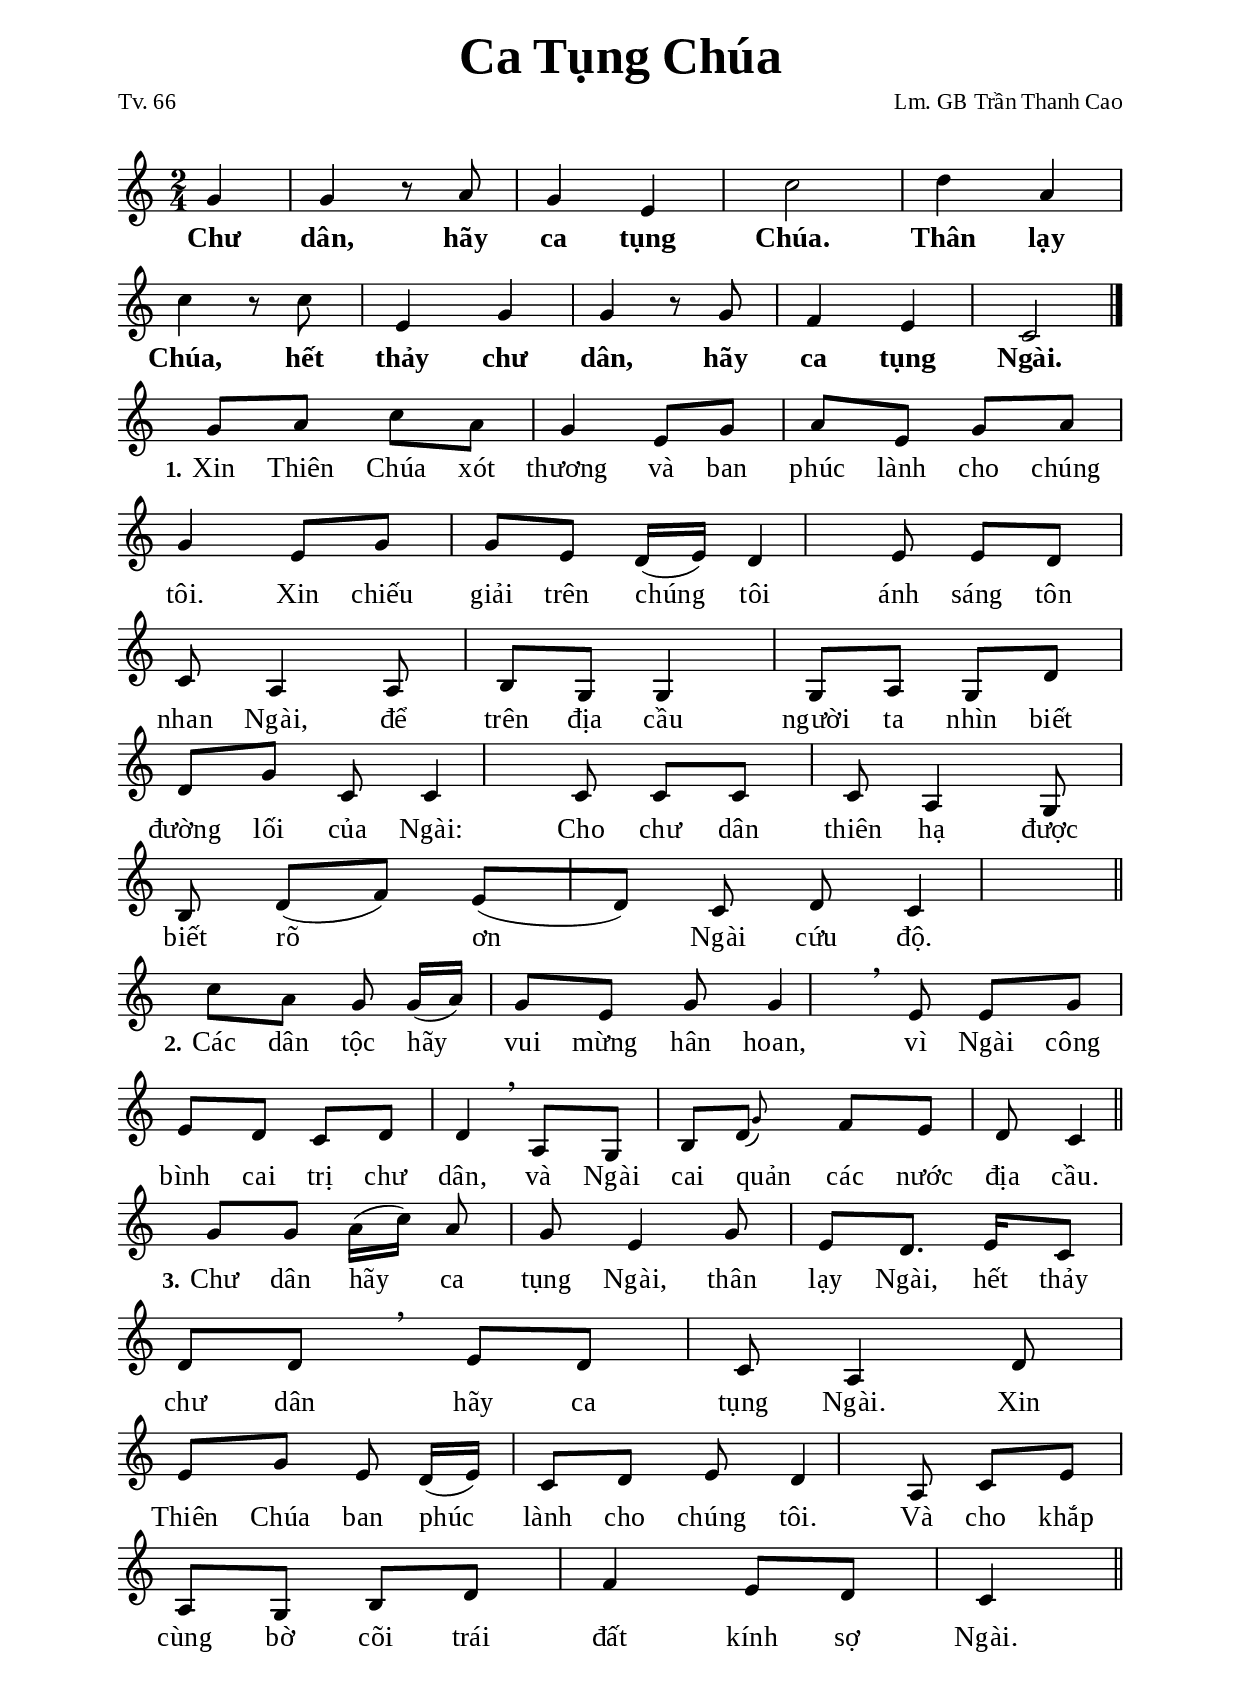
% Cài đặt chung
\version "2.22.1"
\include "english.ly"

\header {
  title = \markup { \fontsize #3 "Ca Tụng Chúa" }
  poet = "Tv. 66"
  composer = "Lm. GB Trần Thanh Cao"
  arranger = " "
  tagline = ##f
}

\paper {
  #(set-paper-size "a4")
  top-margin = 10\mm
  bottom-margin = 10\mm
  left-margin = 20\mm
  right-margin = 20\mm
  indent = #0
  #(define fonts
    (make-pango-font-tree
      "Liberation Serif"
      "Liberation Serif"
      "Liberation Serif"
      (/ 20 20)))
  page-count = #1
  system-system-spacing = #'((basic-distance . 13))
  score-system-spacing = #'((basic-distance . 13))
}

% Nhạc điệp khúc
nhacDiepKhuc= \relative c'' {
  \partial 4 g4 |
  g r8 a |
  g4 e |
  c'2 |
  d4 a |
  c4 r8 c |
  e,4 g |
  g r8 g |
  f4 e |
  c2 \bar "|."
}

% Nhạc phiên khúc
nhacPhienKhucMot = \relative c'' {
  g8 a c a g4 e8 g a e g a g4
  e8 g g e d16 ([e]) d4
  e8 e d c a4
  a8 b g g4 g8 a g d' d g c, c4
  c8 c c c a4 g8 b d ([f]) e ([d]) c d c4 \bar "||"
}


nhacPhienKhucHai = \relative c'' {
  #(define afterGraceFraction (cons 1 4))
  c8 a g g16 ([a]) g8 e g g4 \breathe
  e8 e g e d c d d4 \breathe
  a8 g b
  \afterGrace d8 (\tweak font-size #-4 g)
  f e d c4 \bar "||"
}

nhacPhienKhucBa = \relative c'' {
  g8 g a16 ([c]) a8 g e4
  g8 e d8. e16 c8 d d \breathe
  e8 d c a4 d8 e g e d16 ([e]) c8 d e d4
  a8 c e a, g b d f4 e8 d c4 \bar "||"
}

% Lời điệp khúc
loiDiepKhuc = \lyricmode {
  Chư dân, hãy ca tụng Chúa.
  Thân lạy Chúa,
  hết thảy chư dân, hãy ca tụng Ngài.
}

% Lời phiên khúc
loiPhienKhucMot = \lyricmode {
  \set stanza = #"1."
  Xin Thiên Chúa xót thương
  và ban phúc lành cho chúng tôi.
  Xin chiếu giải trên chúng tôi ánh sáng tôn nhan Ngài,
  để trên địa cầu người ta nhìn biết đường lối của Ngài:
  Cho chư dân thiên hạ được biết rõ ơn Ngài cứu độ.
}

loiPhienKhucHai = \lyricmode {
  \set stanza = #"2."
  Các dân tộc hãy vui mừng hân hoan,
  vì Ngài công bình cai trị chư dân,
  và Ngài cai quản các nước địa cầu.
}

loiPhienKhucBa = \lyricmode {
  \set stanza = #"3."
  Chư dân hãy ca tụng Ngài,
  thân lạy Ngài, hết thảy chư dân hãy ca tụng Ngài.
  Xin Thiên Chúa ban phúc lành cho chúng tôi.
  Và cho khắp cùng bờ cõi trái đất kính sợ Ngài.
}

% Dàn trang
\score {
  \new ChoirStaff <<
    \new Staff = diepKhuc \with {
        \consists "Merge_rests_engraver"
        %\magnifyStaff #(magstep +1)
      }
      <<
      \new Voice = beSop {
        \key c \major \time 2/4 \stemNeutral \nhacDiepKhuc
      }
    >>
    \new Lyrics \lyricsto beSop \loiDiepKhuc
  >>
  \layout {
    \override Lyrics.LyricText.font-series = #'bold
    \override Lyrics.LyricText.font-size = #+2
    \override Lyrics.LyricSpace.minimum-distance = #5
    \override Score.BarNumber.break-visibility = ##(#f #f #f)
    \override Score.SpacingSpanner.uniform-stretching = ##t
  }
}

\score {
  \new ChoirStaff <<
    \new Staff = phienKhuc \with {
        %\magnifyStaff #(magstep +1)
      }
      <<
      \new Voice = beSop {
        \key c \major \time 2/4 \nhacPhienKhucMot
      }
    >>
    \new Lyrics \lyricsto beSop \loiPhienKhucMot
  >>
  \layout {
    \override Staff.TimeSignature.transparent = ##t
    \override Lyrics.LyricText.font-size = #+2
    \override Lyrics.LyricSpace.minimum-distance = #3
    \override Score.BarNumber.break-visibility = ##(#f #f #f)
    \override Score.SpacingSpanner.uniform-stretching = ##t
    \set Score.barAlways = ##t
    \set Score.defaultBarType = ""
  } 
}

\score {
  \new ChoirStaff <<
    \new Staff = phienKhuc \with {
        %\magnifyStaff #(magstep +1)
      }
      <<
      \new Voice = beSop {
        \key c \major \time 2/4 \nhacPhienKhucHai
      }
    >>
    \new Lyrics \lyricsto beSop \loiPhienKhucHai
  >>
  \layout {
    \override Staff.TimeSignature.transparent = ##t
    \override Lyrics.LyricText.font-size = #+2
    \override Lyrics.LyricSpace.minimum-distance = #3
    \override Score.BarNumber.break-visibility = ##(#f #f #f)
    \override Score.SpacingSpanner.uniform-stretching = ##t
    \set Score.barAlways = ##t
    \set Score.defaultBarType = ""
  } 
}

\score {
  \new ChoirStaff <<
    \new Staff = phienKhuc \with {
        %\magnifyStaff #(magstep +1)
      }
      <<
      \new Voice = beSop {
        \key c \major \time 2/4 \nhacPhienKhucBa
      }
    >>
    \new Lyrics \lyricsto beSop \loiPhienKhucBa
  >>
  \layout {
    \override Staff.TimeSignature.transparent = ##t
    \override Lyrics.LyricText.font-size = #+2
    \override Lyrics.LyricSpace.minimum-distance = #3
    \override Score.BarNumber.break-visibility = ##(#f #f #f)
    \override Score.SpacingSpanner.uniform-stretching = ##t
    \set Score.barAlways = ##t
    \set Score.defaultBarType = ""
  } 
}
